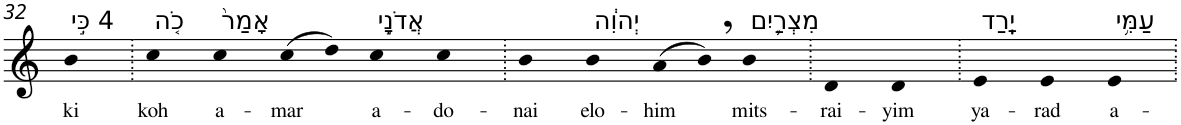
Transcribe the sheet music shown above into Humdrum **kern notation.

**kern	**text
*part1	*part1
*staff1	*staff1
*I"Piano	*
*I'Pno	*
!!LO:PB:g=z
*clefG2	*
*k[]	*
=32	=32
!LO:TX:a:t=4 כִּ֣י	!
!	!LO:LY:b
4b	ki
=33.	=33.
!LO:TX:a:t=כֹ֤ה	!
!	!LO:LY:b
4cc	koh
!LO:TX:a:t=אָמַר֙	!
!	!LO:LY:b
4cc	a-
!	!LO:LY:b
(8cc	-mar
8dd)	.
!LO:TX:a:t=אֲדֹנָ֣י	!
!	!LO:LY:b
4cc	a-
!	!LO:LY:b
4cc	-do-
=34.	=34.
!	!LO:LY:b
4b	-nai
!LO:TX:a:t=יְהוִ֔ה	!
!	!LO:LY:b
4b	elo-
!	!LO:LY:b
(8a	-him
8b,)	.
!LO:TX:a:t=מִצְרַ֛יִם	!
!	!LO:LY:b
4b	mits-
=35.	=35.
!	!LO:LY:b
4d	-rai-
!	!LO:LY:b
4d	-yim
=36.	=36.
!LO:TX:a:t=יָֽרַד	!
!	!LO:LY:b
4e	ya-
!	!LO:LY:b
4e	-rad
!LO:TX:a:t=עַמִּ֥י	!
!	!LO:LY:b
4e	a-
=.	=.
*-	*-
